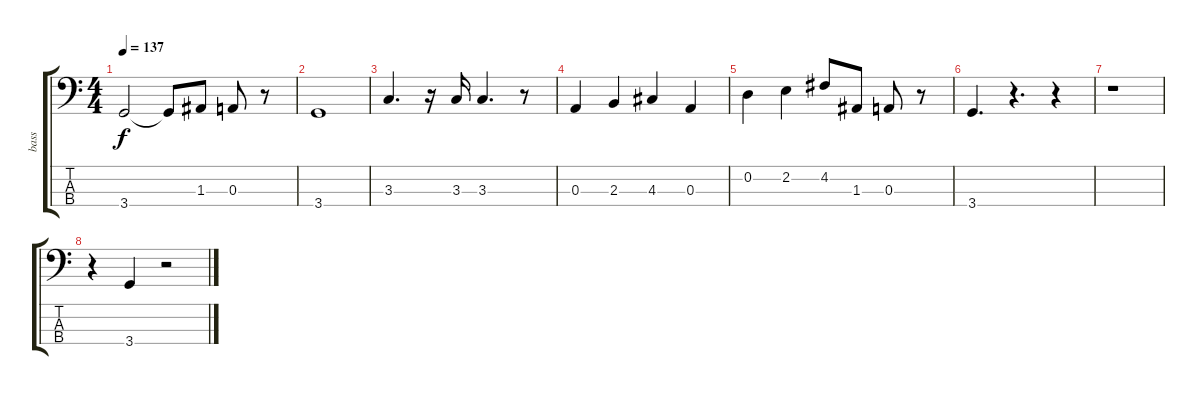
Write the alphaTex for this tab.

\track ("bass" "bass") {instrument acousticbass}
\staff {score tabs}
\tuning (G2 D2 A1 E1) {hide}
\ts (4 4)
\tempo 137
\clef f4
\ks c
3.4.2{dy f} 3.4{t}.8 1.3.8 0.3.8 r.8 |
3.4.1 |
3.3.4{d} r.16 3.3.16 3.3.4{d} r.8 |
0.3.4 2.3.4 4.3.4 0.3.4 |
0.2.4 2.2.4 4.2.8 1.3.8 0.3.8 r.8 |
3.4.4{d} r.4{d} r.4 |
r.1 |
r.4 3.4.4 r.2
